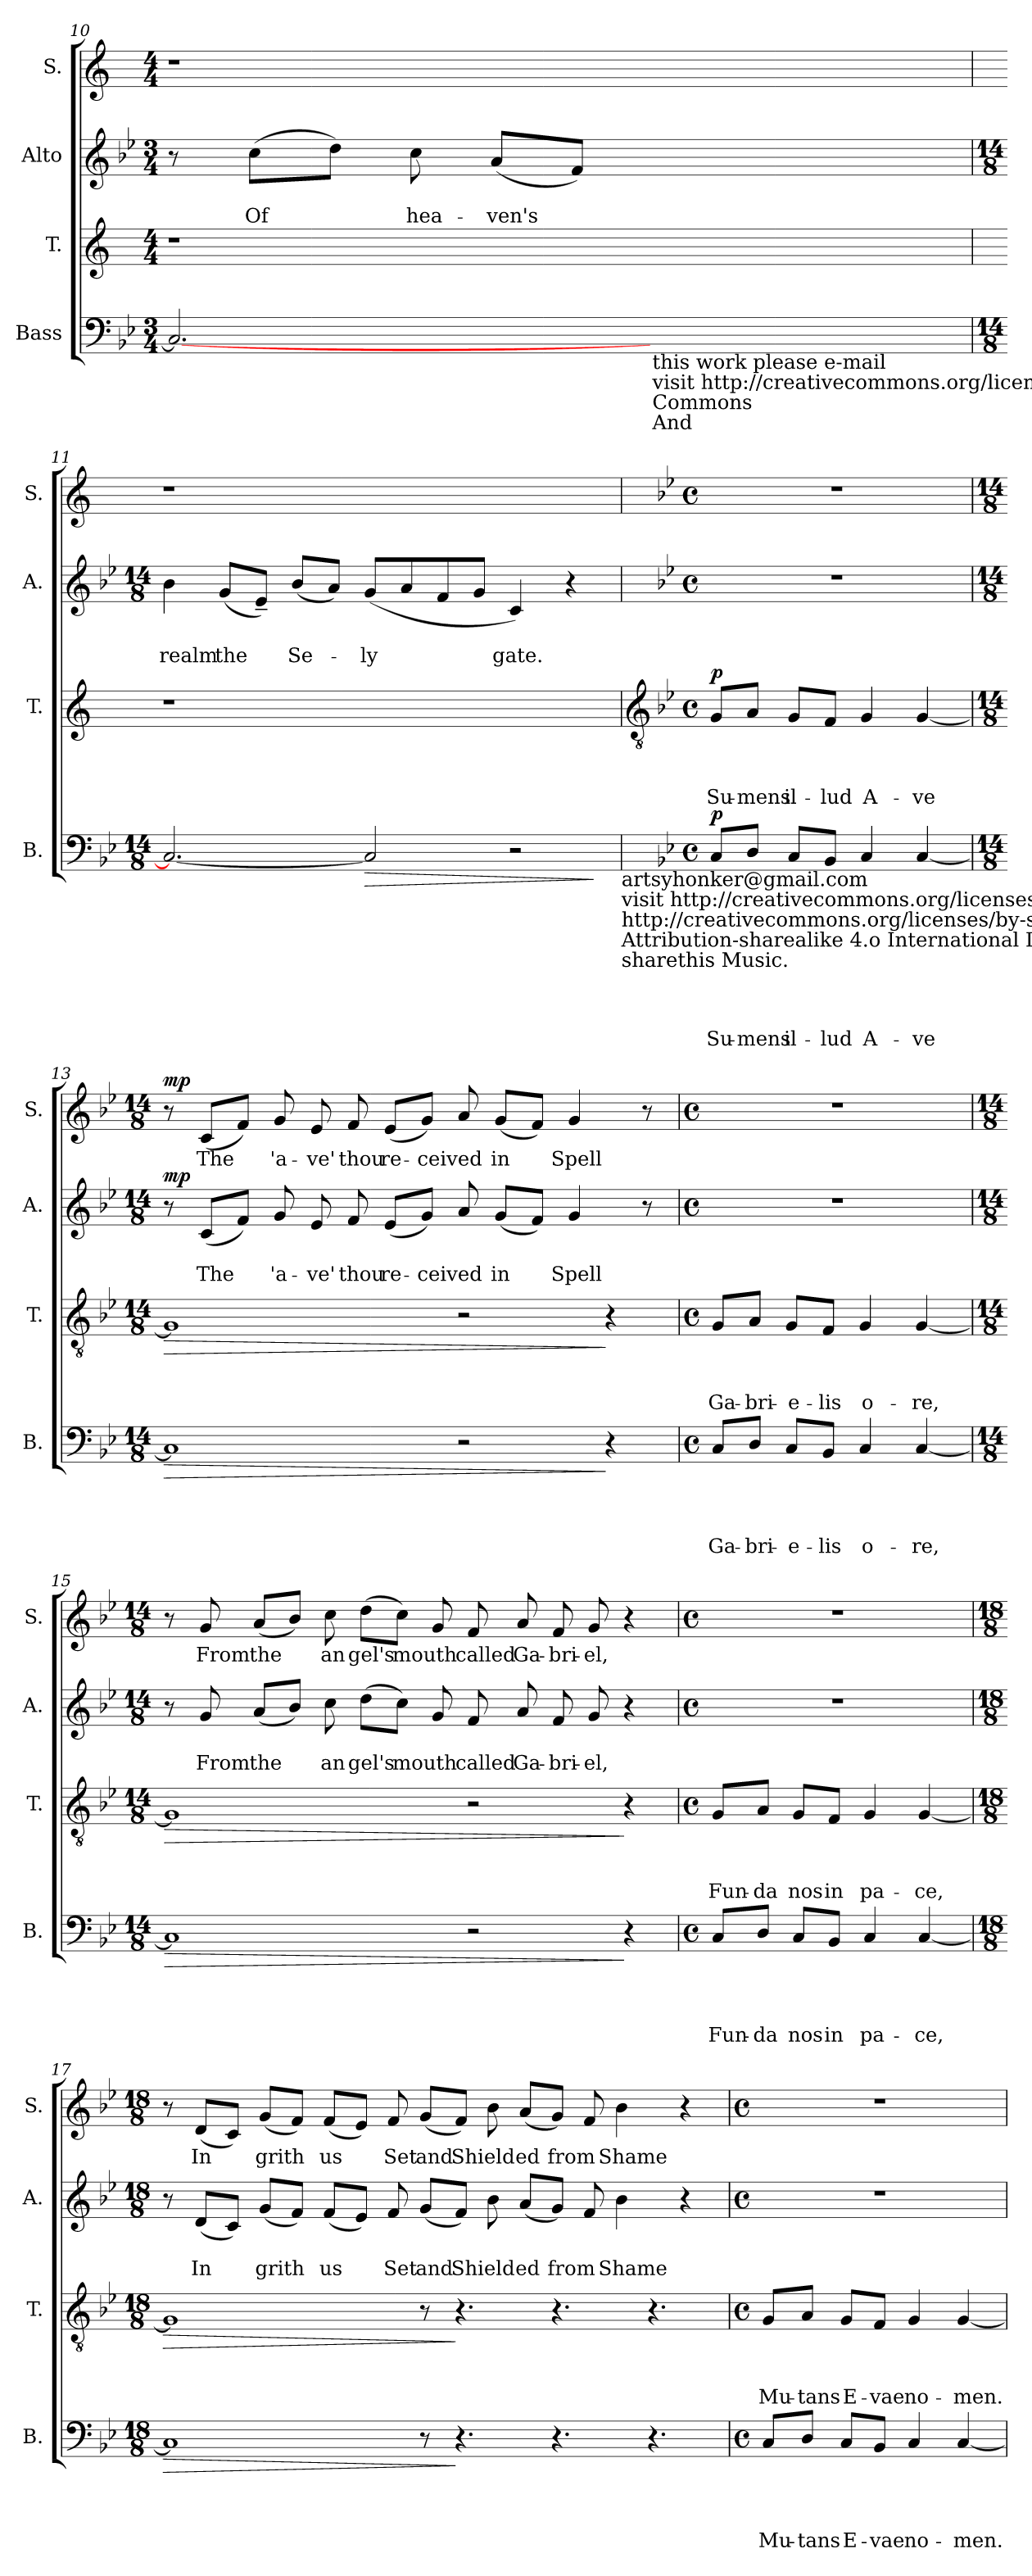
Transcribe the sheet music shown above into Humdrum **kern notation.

**kern	**text	**text	**text	**text	**dynam	**kern	**text	**text	**text	**dynam	**kern	**text	**text	**dynam	**kern	**text	**dynam
*part4	*part4	*part4	*part4	*part4	*part4	*part3	*part3	*part3	*part3	*part3	*part2	*part2	*part2	*part2	*part1	*part1	*part1
*staff4	*staff4	*staff4	*staff4	*staff4	*staff4	*staff3	*staff3	*staff3	*staff3	*staff3	*staff2	*staff2	*staff2	*staff2	*staff1	*staff1	*staff1
*I"Bass	*	*	*	*	*	*I"T.	*	*	*	*	*I"Alto	*	*	*	*I"S.	*	*
*I'B.	*	*	*	*	*	*I'T.	*	*	*	*	*I'A.	*	*	*	*I'S.	*	*
*clefF4	*	*	*	*	*	*clefG2	*	*	*	*	*clefG2	*	*	*	*clefG2	*	*
*k[b-e-]	*	*	*	*	*	*k[]	*	*	*	*	*k[b-e-]	*	*	*	*k[]	*	*
*B-:	*	*	*	*	*	*C:	*	*	*	*	*B-:	*	*	*	*C:	*	*
*M3/4	*	*	*	*	*	*M4/4	*	*	*	*	*M3/4	*	*	*	*M4/4	*	*
=10	=10	=10	=10	=10	=10	=10	=10	=10	=10	=10	=10	=10	=10	=10	=10	=10	=10
2.C/_	.	.	.	.	.	1r	.	.	.	.	8r	.	.	.	1r	.	.
!	!	!	!	!	!	!	!	!	!	!	!	!	!LO:LY:b	!	!	!	!
.	.	.	.	.	.	.	.	.	.	.	(>8cc\L	.	Of	.	.	.	.
.	.	.	.	.	.	.	.	.	.	.	8dd\J)	.	.	.	.	.	.
!	!	!	!	!	!	!	!	!	!	!	!	!	!LO:LY:b	!	!	!	!
.	.	.	.	.	.	.	.	.	.	.	8cc\	.	hea-	.	.	.	.
!	!	!	!	!	!	!	!	!	!	!	!	!	!LO:LY:b	!	!	!	!
.	.	.	.	.	.	.	.	.	.	.	(<8a/L	.	-ven's	.	.	.	.
.	.	.	.	.	.	.	.	.	.	.	8f/J)	.	.	.	.	.	.
!LO:TX:b:t=this work please e-mail	!	!	!	!	!	!	!	!	!	!	!	!	!	!	!	!	!
!LO:TX:b:t=visit http&colon;//creativecommons.org/licenses/by-sa/4.o/.	!	!	!	!	!	!	!	!	!	!	!	!	!	!	!	!	!
!LO:TX:b:t=Commons	!	!	!	!	!	!	!	!	!	!	!	!	!	!	!	!	!
!LO:TX:b:t=And	!	!	!	!	!	!	!	!	!	!	!	!	!	!	!	!	!
4ryy	.	.	.	.	.	.	.	.	.	.	4ryy	.	.	.	.	.	.
=11	=11	=11	=11	=11	=11	=11	=11	=11	=11	=11	=11	=11	=11	=11	=11	=11	=11
*M14/8	*	*	*	*	*	*	*	*	*	*	*M14/8	*	*	*	*	*	*
!	!	!	!	!	!	!	!	!	!	!	!	!	!LO:LY:b	!	!	!	!
2.C/_	.	.	.	.	.	1r	.	.	.	.	4b-\	.	realm	.	1r	.	.
!	!	!	!	!	!	!	!	!	!	!	!	!	!LO:LY:b	!	!	!	!
.	.	.	.	.	.	.	.	.	.	.	(<8g/L	.	the	.	.	.	.
.	.	.	.	.	.	.	.	.	.	.	8e-~</J)	.	.	.	.	.	.
!	!	!	!	!	!	!	!	!	!	!	!	!	!LO:LY:b	!	!	!	!
.	.	.	.	.	.	.	.	.	.	.	(<8b-/L	.	Se-	.	.	.	.
.	.	.	.	.	.	.	.	.	.	.	8a/J)	.	.	.	.	.	.
!	!	!	!	!	!LO:HP:b	!	!	!	!	!	!	!	!LO:LY:b	!	!	!	!
2C/]	.	.	.	.	>	.	.	.	.	.	(<8g/L	.	-ly	.	.	.	.
.	.	.	.	.	.	.	.	.	.	.	8a/	.	.	.	.	.	.
.	.	.	.	.	.	2.ryy	.	.	.	.	8f/	.	.	.	2.ryy	.	.
.	.	.	.	.	.	.	.	.	.	.	8g/J	.	.	.	.	.	.
!	!	!	!	!	!	!	!	!	!	!	!	!	!LO:LY:b	!	!	!	!
2r	.	.	.	.	.	.	.	.	.	.	4c/)	.	gate.	.	.	.	.
.	.	.	.	.	.	.	.	.	.	.	4r	.	.	.	.	.	.
.	.	.	.	.	]	.	.	.	.	.	.	.	.	.	.	.	.
!LO:TX:b:t=artsyhonker@gmail.com	!	!	!	!	!	!	!	!	!	!	!	!	!	!	!	!	!
!LO:TX:b:t=visit http&colon;//creativecommons.org/licenses/by-sa/4.o/.	!	!	!	!	!	!	!	!	!	!	!	!	!	!	!	!	!
!LO:TX:b:t=http&colon;//creativecommons.org/licenses/by-sa/4.o/.	!	!	!	!	!	!	!	!	!	!	!	!	!	!	!	!	!
!LO:TX:b:t=Attribution-sharealike 4.o International License.	!	!	!	!	!	!	!	!	!	!	!	!	!	!	!	!	!
!LO:TX:b:t=sharethis Music.	!	!	!	!	!	!	!	!	!	!	!	!	!	!	!	!	!
!!LO:PB:g=z
=12	=12	=12	=12	=12	=12	=12	=12	=12	=12	=12	=12	=12	=12	=12	=12	=12	=12
*	*	*	*	*	*	*clefGv2	*	*	*	*	*	*	*	*	*	*	*
*	*	*	*	*	*	*k[b-e-]	*	*	*	*	*	*	*	*	*k[b-e-]	*	*
*	*	*	*	*	*	*B-:	*	*	*	*	*	*	*	*	*B-:	*	*
*M4/4	*	*	*	*	*	*M4/4	*	*	*	*	*M4/4	*	*	*	*M4/4	*	*
*met(c)	*	*	*	*	*	*met(c)	*	*	*	*	*met(c)	*	*	*	*met(c)	*	*
!	!	!	!	!LO:LY:b	!LO:DY:a	!	!	!	!LO:LY:b	!LO:DY:a	!	!	!	!	!	!	!
8C/L	.	.	.	Su-	p	8G/L	.	.	Su-	p	1r	.	.	.	1r	.	.
!	!	!	!	!LO:LY:b	!	!	!	!	!LO:LY:b	!	!	!	!	!	!	!	!
8D/J	.	.	.	-mens	.	8A/J	.	.	-mens	.	.	.	.	.	.	.	.
!	!	!	!	!LO:LY:b	!	!	!	!	!LO:LY:b	!	!	!	!	!	!	!	!
8C/L	.	.	.	il-	.	8G/L	.	.	il-	.	.	.	.	.	.	.	.
!	!	!	!	!LO:LY:b	!	!	!	!	!LO:LY:b	!	!	!	!	!	!	!	!
8BB-/J	.	.	.	-lud	.	8F/J	.	.	-lud	.	.	.	.	.	.	.	.
!	!	!	!	!LO:LY:b	!	!	!	!	!LO:LY:b	!	!	!	!	!	!	!	!
4C/	.	.	.	A-	.	4G/	.	.	A-	.	.	.	.	.	.	.	.
!	!	!	!	!LO:LY:b	!	!	!	!	!LO:LY:b	!	!	!	!	!	!	!	!
[<4C/	.	.	.	-ve	.	[<4G/	.	.	-ve	.	.	.	.	.	.	.	.
=13	=13	=13	=13	=13	=13	=13	=13	=13	=13	=13	=13	=13	=13	=13	=13	=13	=13
*M14/8	*	*	*	*	*	*M14/8	*	*	*	*	*M14/8	*	*	*	*M14/8	*	*
!	!	!	!	!	!LO:HP:b	!	!	!	!	!LO:HP:b	!	!	!	!LO:DY:a	!	!	!LO:DY:a
1C]	.	.	.	.	>	1G]	.	.	.	>	8r	.	.	mp	8r	.	mp
!	!	!	!	!	!	!	!	!	!	!	!	!	!LO:LY:b	!	!	!LO:LY:b	!
.	.	.	.	.	.	.	.	.	.	.	(<8c/L	.	The	.	(<8c/L	The	.
.	.	.	.	.	.	.	.	.	.	.	8f/J)	.	.	.	8f/J)	.	.
!	!	!	!	!	!	!	!	!	!	!	!	!	!LO:LY:b	!	!	!LO:LY:b	!
.	.	.	.	.	.	.	.	.	.	.	8g/	.	'a-	.	8g/	'a-	.
!	!	!	!	!	!	!	!	!	!	!	!	!	!LO:LY:b	!	!	!LO:LY:b	!
.	.	.	.	.	.	.	.	.	.	.	8e-/	.	-ve'	.	8e-/	-ve'	.
!	!	!	!	!	!	!	!	!	!	!	!	!	!LO:LY:b	!	!	!LO:LY:b	!
.	.	.	.	.	.	.	.	.	.	.	8f/	.	thou	.	8f/	thou	.
!	!	!	!	!	!	!	!	!	!	!	!	!	!LO:LY:b	!	!	!LO:LY:b	!
.	.	.	.	.	.	.	.	.	.	.	(<8e-/L	.	re-	.	(<8e-/L	re-	.
!	!	!	!	!	!	!	!	!	!	!	!	!	!LO:LY:b	!	!	!LO:LY:b	!
.	.	.	.	.	.	.	.	.	.	.	8g/J)	.	-ceived	.	8g/J)	-ceived	.
2r	.	.	.	.	.	2r	.	.	.	.	8a/	.	.	.	8a/	.	.
!	!	!	!	!	!	!	!	!	!	!	!	!	!LO:LY:b	!	!	!LO:LY:b	!
.	.	.	.	.	.	.	.	.	.	.	(<8g/L	.	in	.	(<8g/L	in	.
.	.	.	.	.	.	.	.	.	.	.	8f/J)	.	.	.	8f/J)	.	.
!	!	!	!	!	!	!	!	!	!	!	!	!	!LO:LY:b	!	!	!LO:LY:b	!
.	.	.	.	.	.	.	.	.	.	.	4g/	.	Spell	.	4g/	Spell	.
4r	.	.	.	.	]	4r	.	.	.	]	.	.	.	.	.	.	.
.	.	.	.	.	.	.	.	.	.	.	8r	.	.	.	8r	.	.
!!LO:LB:g=z
=14	=14	=14	=14	=14	=14	=14	=14	=14	=14	=14	=14	=14	=14	=14	=14	=14	=14
*M4/4	*	*	*	*	*	*M4/4	*	*	*	*	*M4/4	*	*	*	*M4/4	*	*
*met(c)	*	*	*	*	*	*met(c)	*	*	*	*	*met(c)	*	*	*	*met(c)	*	*
!	!	!	!	!LO:LY:b	!	!	!	!	!LO:LY:b	!	!	!	!	!	!	!	!
8C/L	.	.	.	Ga-	.	8G/L	.	.	Ga-	.	1r	.	.	.	1r	.	.
!	!	!	!	!LO:LY:b:rj	!	!	!	!	!LO:LY:b:rj	!	!	!	!	!	!	!	!
8D/J	.	.	.	-bri-	.	8A/J	.	.	-bri-	.	.	.	.	.	.	.	.
!	!	!	!	!LO:LY:b	!	!	!	!	!LO:LY:b	!	!	!	!	!	!	!	!
8C/L	.	.	.	-e-	.	8G/L	.	.	-e-	.	.	.	.	.	.	.	.
!	!	!	!	!LO:LY:b	!	!	!	!	!LO:LY:b	!	!	!	!	!	!	!	!
8BB-/J	.	.	.	-lis	.	8F/J	.	.	-lis	.	.	.	.	.	.	.	.
!	!	!	!	!LO:LY:b	!	!	!	!	!LO:LY:b	!	!	!	!	!	!	!	!
4C/	.	.	.	o-	.	4G/	.	.	o-	.	.	.	.	.	.	.	.
!	!	!	!	!LO:LY:b	!	!	!	!	!LO:LY:b	!	!	!	!	!	!	!	!
[<4C/	.	.	.	-re,	.	[<4G/	.	.	-re,	.	.	.	.	.	.	.	.
=15	=15	=15	=15	=15	=15	=15	=15	=15	=15	=15	=15	=15	=15	=15	=15	=15	=15
*M14/8	*	*	*	*	*	*M14/8	*	*	*	*	*M14/8	*	*	*	*M14/8	*	*
!	!	!	!	!	!LO:HP:b	!	!	!	!	!LO:HP:b	!	!	!	!	!	!	!
1C]	.	.	.	.	>	1G]	.	.	.	>	8r	.	.	.	8r	.	.
!	!	!	!	!	!	!	!	!	!	!	!	!	!LO:LY:b	!	!	!LO:LY:b	!
.	.	.	.	.	.	.	.	.	.	.	8g/	.	From	.	8g/	From	.
!	!	!	!	!	!	!	!	!	!	!	!	!	!LO:LY:b	!	!	!LO:LY:b	!
.	.	.	.	.	.	.	.	.	.	.	(<8a/L	.	the	.	(<8a/L	the	.
.	.	.	.	.	.	.	.	.	.	.	8b-/J)	.	.	.	8b-/J)	.	.
!	!	!	!	!	!	!	!	!	!	!	!	!	!LO:LY:b	!	!	!LO:LY:b	!
.	.	.	.	.	.	.	.	.	.	.	8cc\	.	an	.	8cc\	an	.
!	!	!	!	!	!	!	!	!	!	!	!	!	!LO:LY:b	!	!	!LO:LY:b	!
.	.	.	.	.	.	.	.	.	.	.	(>8dd\L	.	gel's	.	(>8dd\L	gel's	.
!	!	!	!	!	!	!	!	!	!	!	!	!	!LO:LY:b	!	!	!LO:LY:b	!
.	.	.	.	.	.	.	.	.	.	.	8cc\J)	.	mouth	.	8cc\J)	mouth	.
.	.	.	.	.	.	.	.	.	.	.	8g/	.	.	.	8g/	.	.
!	!	!	!	!	!	!	!	!	!	!	!	!	!LO:LY:b	!	!	!LO:LY:b	!
2r	.	.	.	.	.	2r	.	.	.	.	8f/	.	called	.	8f/	called	.
!	!	!	!	!	!	!	!	!	!	!	!	!	!LO:LY:b	!	!	!LO:LY:b	!
.	.	.	.	.	.	.	.	.	.	.	8a/	.	Ga-	.	8a/	Ga-	.
!	!	!	!	!	!	!	!	!	!	!	!	!	!LO:LY:b	!	!	!LO:LY:b	!
.	.	.	.	.	.	.	.	.	.	.	8f/	.	-bri-	.	8f/	-bri-	.
!	!	!	!	!	!	!	!	!	!	!	!	!	!LO:LY:b	!	!	!LO:LY:b	!
.	.	.	.	.	.	.	.	.	.	.	8g/	.	-el,	.	8g/	-el,	.
4r	.	.	.	.	]	4r	.	.	.	]	4r	.	.	.	4r	.	.
!!LO:PB:g=z
=16	=16	=16	=16	=16	=16	=16	=16	=16	=16	=16	=16	=16	=16	=16	=16	=16	=16
*M4/4	*	*	*	*	*	*M4/4	*	*	*	*	*M4/4	*	*	*	*M4/4	*	*
*met(c)	*	*	*	*	*	*met(c)	*	*	*	*	*met(c)	*	*	*	*met(c)	*	*
!	!	!	!	!LO:LY:b	!	!	!	!	!LO:LY:b	!	!	!	!	!	!	!	!
8C/L	.	.	.	Fun-	.	8G/L	.	.	Fun-	.	1r	.	.	.	1r	.	.
!	!	!	!	!LO:LY:b:rj	!	!	!	!	!LO:LY:b:rj	!	!	!	!	!	!	!	!
8D/J	.	.	.	-da	.	8A/J	.	.	-da	.	.	.	.	.	.	.	.
!	!	!	!	!LO:LY:b	!	!	!	!	!LO:LY:b	!	!	!	!	!	!	!	!
8C/L	.	.	.	nos	.	8G/L	.	.	nos	.	.	.	.	.	.	.	.
!	!	!	!	!LO:LY:b	!	!	!	!	!LO:LY:b	!	!	!	!	!	!	!	!
8BB-/J	.	.	.	in	.	8F/J	.	.	in	.	.	.	.	.	.	.	.
!	!	!	!	!LO:LY:b	!	!	!	!	!LO:LY:b	!	!	!	!	!	!	!	!
4C/	.	.	.	pa-	.	4G/	.	.	pa-	.	.	.	.	.	.	.	.
!	!	!	!	!LO:LY:b	!	!	!	!	!LO:LY:b	!	!	!	!	!	!	!	!
[<4C/	.	.	.	-ce,	.	[<4G/	.	.	-ce,	.	.	.	.	.	.	.	.
=17	=17	=17	=17	=17	=17	=17	=17	=17	=17	=17	=17	=17	=17	=17	=17	=17	=17
*M18/8	*	*	*	*	*	*M18/8	*	*	*	*	*M18/8	*	*	*	*M18/8	*	*
!	!	!	!	!	!LO:HP:b	!	!	!	!	!LO:HP:b	!	!	!	!	!	!	!
1C]	.	.	.	.	>	1G]	.	.	.	>	8r	.	.	.	8r	.	.
!	!	!	!	!	!	!	!	!	!	!	!	!	!LO:LY:b	!	!	!LO:LY:b	!
.	.	.	.	.	.	.	.	.	.	.	(<8d/L	.	In	.	(<8d/L	In	.
.	.	.	.	.	.	.	.	.	.	.	8c/J)	.	.	.	8c/J)	.	.
!	!	!	!	!	!	!	!	!	!	!	!	!	!LO:LY:b	!	!	!LO:LY:b	!
.	.	.	.	.	.	.	.	.	.	.	(<8g/L	.	grith	.	(<8g/L	grith	.
.	.	.	.	.	.	.	.	.	.	.	8f/J)	.	.	.	8f/J)	.	.
!	!	!	!	!	!	!	!	!	!	!	!	!	!LO:LY:b	!	!	!LO:LY:b	!
.	.	.	.	.	.	.	.	.	.	.	(<8f/L	.	us	.	(<8f/L	us	.
.	.	.	.	.	.	.	.	.	.	.	8e-/J)	.	.	.	8e-/J)	.	.
!	!	!	!	!	!	!	!	!	!	!	!	!	!LO:LY:b	!	!	!LO:LY:b	!
.	.	.	.	.	.	.	.	.	.	.	8f/	.	Set	.	8f/	Set	.
!	!	!	!	!	!	!	!	!	!	!	!	!	!LO:LY:b	!	!	!LO:LY:b	!
8r	.	.	.	.	.	8r	.	.	.	.	(<8g/L	.	and	.	(<8g/L	and	.
!	!	!	!	!	!	!	!	!	!	!	!	!	!LO:LY:b	!	!	!LO:LY:b	!
4.r	.	.	.	.	]	4.r	.	.	.	]	8f/J)	.	Shield	.	8f/J)	Shield	.
.	.	.	.	.	.	.	.	.	.	.	8b-\	.	.	.	8b-\	.	.
!	!	!	!	!	!	!	!	!	!	!	!	!	!LO:LY:b	!	!	!LO:LY:b	!
.	.	.	.	.	.	.	.	.	.	.	(<8a/L	.	ed	.	(<8a/L	ed	.
!	!	!	!	!	!	!	!	!	!	!	!	!	!LO:LY:b	!	!	!LO:LY:b	!
4.r	.	.	.	.	.	4.r	.	.	.	.	8g/J)	.	from	.	8g/J)	from	.
.	.	.	.	.	.	.	.	.	.	.	8f/	.	.	.	8f/	.	.
!	!	!	!	!	!	!	!	!	!	!	!	!	!LO:LY:b	!	!	!LO:LY:b	!
.	.	.	.	.	.	.	.	.	.	.	4b-\	.	Shame	.	4b-\	Shame	.
4.r	.	.	.	.	.	4.r	.	.	.	.	.	.	.	.	.	.	.
.	.	.	.	.	.	.	.	.	.	.	4r	.	.	.	4r	.	.
!!LO:LB:g=z
=18	=18	=18	=18	=18	=18	=18	=18	=18	=18	=18	=18	=18	=18	=18	=18	=18	=18
*M4/4	*	*	*	*	*	*M4/4	*	*	*	*	*M4/4	*	*	*	*M4/4	*	*
*met(c)	*	*	*	*	*	*met(c)	*	*	*	*	*met(c)	*	*	*	*met(c)	*	*
!	!	!	!	!LO:LY:b	!	!	!	!	!LO:LY:b	!	!	!	!	!	!	!	!
8C/L	.	.	.	Mu-	.	8G/L	.	.	Mu-	.	1r	.	.	.	1r	.	.
!	!	!	!	!LO:LY:b:rj	!	!	!	!	!LO:LY:b:rj	!	!	!	!	!	!	!	!
8D/J	.	.	.	-tans	.	8A/J	.	.	-tans	.	.	.	.	.	.	.	.
!	!	!	!	!LO:LY:b	!	!	!	!	!LO:LY:b	!	!	!	!	!	!	!	!
8C/L	.	.	.	E-	.	8G/L	.	.	E-	.	.	.	.	.	.	.	.
!	!	!	!	!LO:LY:b	!	!	!	!	!LO:LY:b	!	!	!	!	!	!	!	!
8BB-/J	.	.	.	-vae	.	8F/J	.	.	-vae	.	.	.	.	.	.	.	.
!	!	!	!	!LO:LY:b	!	!	!	!	!LO:LY:b	!	!	!	!	!	!	!	!
4C/	.	.	.	no-	.	4G/	.	.	no-	.	.	.	.	.	.	.	.
!	!	!	!	!LO:LY:b	!	!	!	!	!LO:LY:b	!	!	!	!	!	!	!	!
[<4C/	.	.	.	-men.	.	[<4G/	.	.	-men.	.	.	.	.	.	.	.	.
=	=	=	=	=	=	=	=	=	=	=	=	=	=	=	=	=	=
*-	*-	*-	*-	*-	*-	*-	*-	*-	*-	*-	*-	*-	*-	*-	*-	*-	*-
